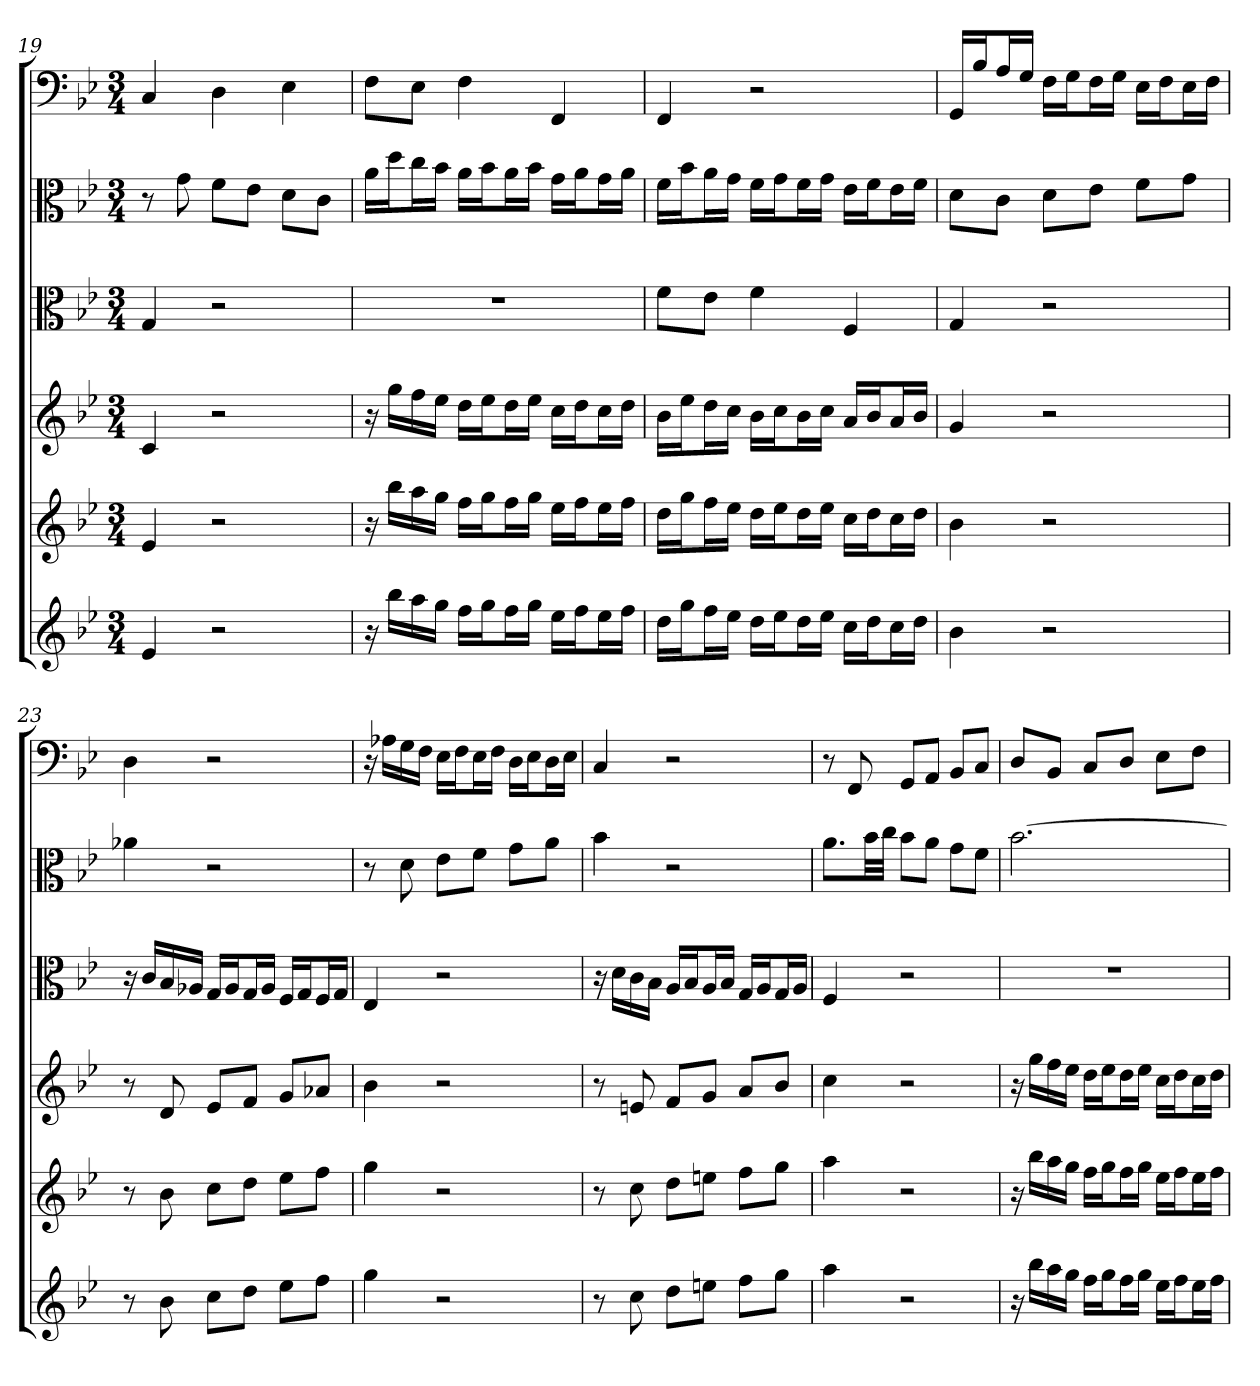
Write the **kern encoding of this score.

**kern	**kern	**kern	**kern	**kern	**kern
*part6	*part5	*part4	*part3	*part2	*part1
*staff6	*staff5	*staff4	*staff3	*staff2	*staff1
*	*	*	*clefC3	*clefC3	*clefF4
*k[b-e-]	*k[b-e-]	*k[b-e-]	*k[b-e-]	*k[b-e-]	*k[b-e-]
*B-:	*B-:	*B-:	*B-:	*B-:	*B-:
*M3/4	*M3/4	*M3/4	*M3/4	*M3/4	*M3/4
=19	=19	=19	=19	=19	=19
4e-	4e-	4c	4G	8r	4C
.	.	.	.	8g	.
2r	2r	2r	2r	8f\L	4D
.	.	.	.	8e-\J	.
.	.	.	.	8d\L	4E-
.	.	.	.	8c\J	.
=20	=20	=20	=20	=20	=20
16r	16r	16r	2.r	16a\LL	8F\L
16bb-LL	16bb-LL	16ggLL	.	16dd\J	.
16aa	16aa	16ff	.	16cc\L	8E-\J
16ggJJ	16ggJJ	16ee-JJ	.	16b-\JJ	.
16ffLL	16ffLL	16ddLL	.	16a\LL	4F
16ggJ	16ggJ	16ee-J	.	16b-\J	.
16ffL	16ffL	16ddL	.	16a\L	.
16ggJJ	16ggJJ	16ee-JJ	.	16b-\JJ	.
16ee-LL	16ee-LL	16ccLL	.	16g\LL	4FF
16ffJ	16ffJ	16ddJ	.	16a\J	.
16ee-L	16ee-L	16ccL	.	16g\L	.
16ffJJ	16ffJJ	16ddJJ	.	16a\JJ	.
=21	=21	=21	=21	=21	=21
16ddLL	16ddLL	16b-LL	8f\L	16f\LL	4FF
16ggJ	16ggJ	16ee-J	.	16b-\J	.
16ffL	16ffL	16ddL	8e-\J	16a\L	.
16ee-JJ	16ee-JJ	16ccJJ	.	16g\JJ	.
16ddLL	16ddLL	16b-LL	4f	16f\LL	2r
16ee-J	16ee-J	16ccJ	.	16g\J	.
16ddL	16ddL	16b-L	.	16f\L	.
16ee-JJ	16ee-JJ	16ccJJ	.	16g\JJ	.
16ccLL	16ccLL	16aLL	4F	16e-\LL	.
16ddJ	16ddJ	16b-J	.	16f\J	.
16ccL	16ccL	16aL	.	16e-\L	.
16ddJJ	16ddJJ	16b-JJ	.	16f\JJ	.
=22	=22	=22	=22	=22	=22
4b-	4b-	4g	4G	8d\L	16GG/LL
.	.	.	.	.	16B-/J
.	.	.	.	8c\J	16A/L
.	.	.	.	.	16G/JJ
2r	2r	2r	2r	8d\L	16F\LL
.	.	.	.	.	16G\J
.	.	.	.	8e-\J	16F\L
.	.	.	.	.	16G\JJ
.	.	.	.	8f\L	16E-\LL
.	.	.	.	.	16F\J
.	.	.	.	8g\J	16E-\L
.	.	.	.	.	16F\JJ
=23	=23	=23	=23	=23	=23
8r	8r	8r	16r	4a-X	4D
.	.	.	16c/LL	.	.
8b-	8b-	8d	16B-/	.	.
.	.	.	16A-X/JJ	.	.
8ccL	8ccL	8e-L	16G/LL	2r	2r
.	.	.	16A-/J	.	.
8ddJ	8ddJ	8fJ	16G/L	.	.
.	.	.	16A-/JJ	.	.
8ee-L	8ee-L	8gL	16F/LL	.	.
.	.	.	16G/J	.	.
8ffJ	8ffJ	8a-XJ	16F/L	.	.
.	.	.	16G/JJ	.	.
=24	=24	=24	=24	=24	=24
4gg	4gg	4b-	4E-	8r	16r
.	.	.	.	.	16A-X\LL
.	.	.	.	8d	16G\
.	.	.	.	.	16F\JJ
2r	2r	2r	2r	8e-\L	16E-\LL
.	.	.	.	.	16F\J
.	.	.	.	8f\J	16E-\L
.	.	.	.	.	16F\JJ
.	.	.	.	8g\L	16D\LL
.	.	.	.	.	16E-\J
.	.	.	.	8a\J	16D\L
.	.	.	.	.	16E-\JJ
=25	=25	=25	=25	=25	=25
8r	8r	8r	16r	4b-	4C
.	.	.	16d\LL	.	.
8cc	8cc	8en	16c\	.	.
.	.	.	16B-\JJ	.	.
8ddL	8ddL	8fL	16A/LL	2r	2r
.	.	.	16B-/J	.	.
8eenJ	8eenJ	8gJ	16A/L	.	.
.	.	.	16B-/JJ	.	.
8ffL	8ffL	8aL	16G/LL	.	.
.	.	.	16A/J	.	.
8ggJ	8ggJ	8b-J	16G/L	.	.
.	.	.	16A/JJ	.	.
=26	=26	=26	=26	=26	=26
4aa	4aa	4cc	4F	8.a\L	8r
.	.	.	.	.	8FF
.	.	.	.	32b-\LL	.
.	.	.	.	32cc\JJJ	.
2r	2r	2r	2r	8b-\L	8GG/L
.	.	.	.	8a\J	8AA/J
.	.	.	.	8g\L	8BB-/L
.	.	.	.	8f\J	8C/J
=27	=27	=27	=27	=27	=27
16r	16r	16r	2.r	[2.b-	8D/L
16bb-LL	16bb-LL	16ggLL	.	.	.
16aa	16aa	16ff	.	.	8BB-/J
16ggJJ	16ggJJ	16ee-JJ	.	.	.
16ffLL	16ffLL	16ddLL	.	.	8C/L
16ggJ	16ggJ	16ee-J	.	.	.
16ffL	16ffL	16ddL	.	.	8D/J
16ggJJ	16ggJJ	16ee-JJ	.	.	.
16ee-LL	16ee-LL	16ccLL	.	.	8E-\L
16ffJ	16ffJ	16ddJ	.	.	.
16ee-L	16ee-L	16ccL	.	.	8F\J
16ffJJ	16ffJJ	16ddJJ	.	.	.
=	=	=	=	=	=
*-	*-	*-	*-	*-	*-
